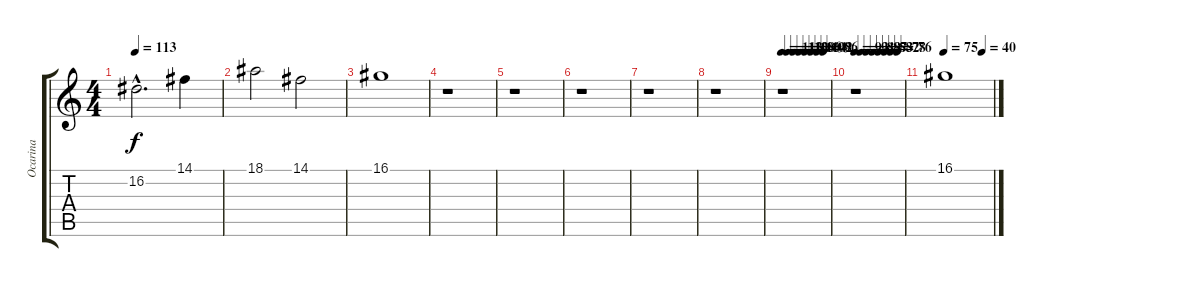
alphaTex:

\track ("Ocarina" "Ocarina") {instrument ocarina}
\staff {score tabs}
\tuning (E4 B3 G3 D3 A2 E2) {hide}
\ts (4 4)
\tempo 113
\clef g2
\ks c
16.2{hac}.2{d dy f} 14.1.4 |
18.1.2 14.1.2 |
16.1.1 |
r.1 |
r.1 |
r.1 |
r.1 |
r.1 |
\tempo 113
\tempo (112 0.125)
\tempo (108 0.25)
\tempo (106 0.375)
\tempo (104 0.5)
\tempo (102 0.625)
\tempo (98 0.75)
\tempo (96 0.875)
r.1 |
\tempo 93
\tempo (91 0.125)
\tempo (89 0.25)
\tempo (87 0.375)
\tempo (83 0.5)
\tempo (82 0.625)
\tempo (78 0.75)
\tempo (76 0.875)
r.1 |
\tempo 75
\tempo (40 0.78125)
16.1.1{volume 0}
